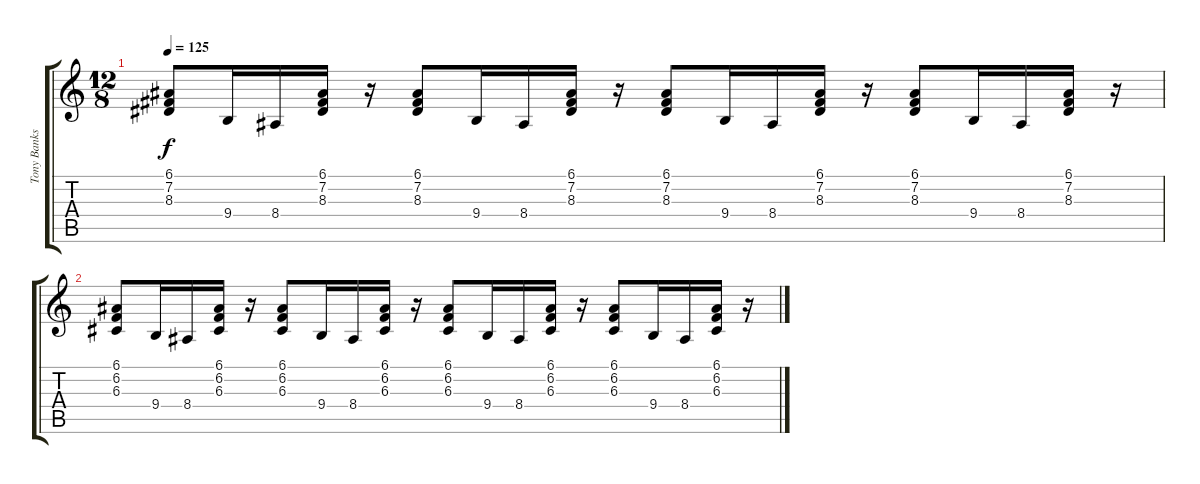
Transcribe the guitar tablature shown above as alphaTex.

\track ("Tony Banks (organ)" "Tony Banks") {instrument drawbarorgan}
\staff {score tabs}
\tuning (E4 B3 G3 D3 A2 E2) {hide}
\ts (12 8)
\tempo 125
\clef g2
\ks c
(6.1 7.2 8.3).8{dy f volume 2} 9.4.16 8.4.16 (6.1 7.2 8.3).16 r.16 (6.1 7.2 8.3).8 9.4.16 8.4.16 (6.1 7.2 8.3).16 r.16 (6.1 7.2 8.3).8 9.4.16 8.4.16 (6.1 7.2 8.3).16 r.16 (6.1 7.2 8.3).8 9.4.16 8.4.16 (6.1 7.2 8.3).16 r.16 |
(6.1 6.2 6.3).8{volume 0} 9.4.16 8.4.16 (6.1 6.2 6.3).16 r.16 (6.1 6.2 6.3).8 9.4.16 8.4.16 (6.1 6.2 6.3).16 r.16 (6.1 6.2 6.3).8 9.4.16 8.4.16 (6.1 6.2 6.3).16 r.16 (6.1 6.2 6.3).8 9.4.16 8.4.16 (6.1 6.2 6.3).16 r.16
